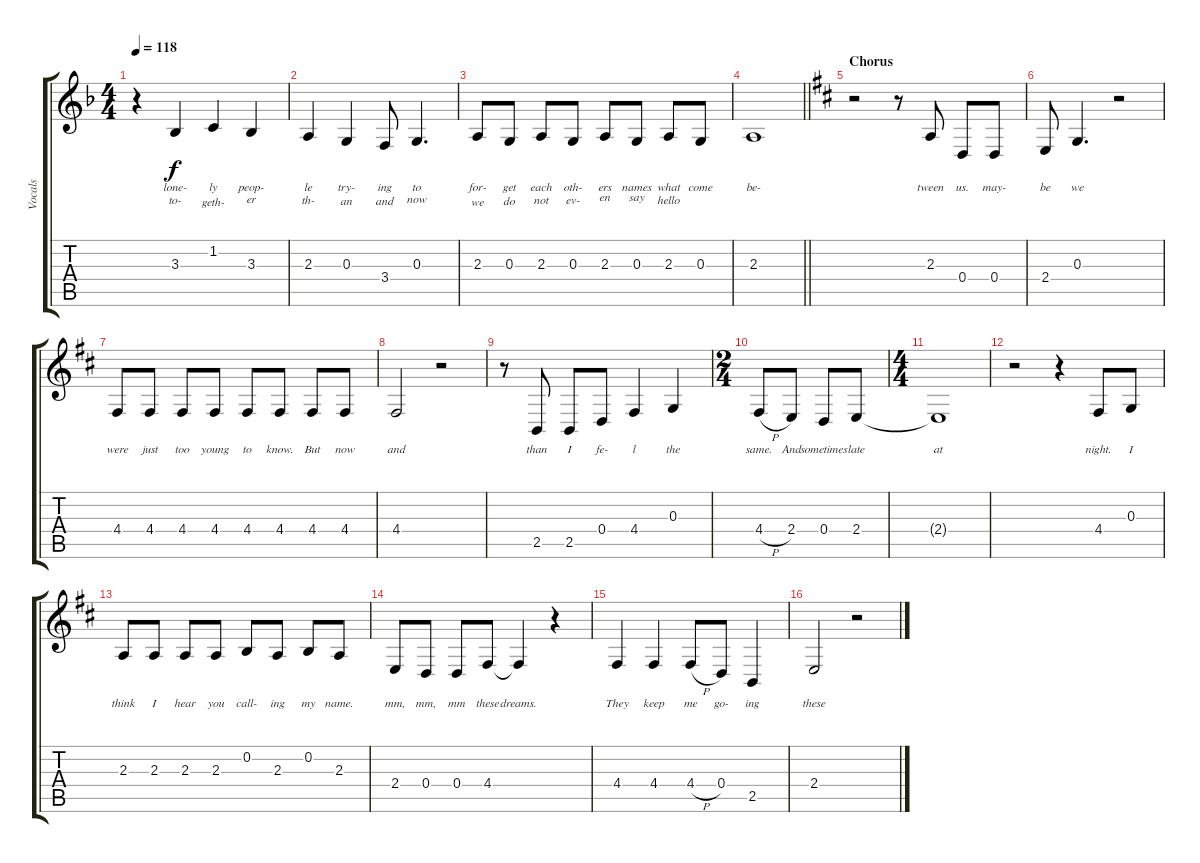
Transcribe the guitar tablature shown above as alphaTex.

\track ("Vocals" "Vocals") {instrument altosax bank 2}
\staff {score tabs}
\tuning (E4 B3 G3 D3 A2 E2) {hide}
\ts (4 4)
\tempo 118
\clef g2
\ks dminor
r.4{dy f} 3.3.4{lyrics (0 "lone-") lyrics (1 "to-") lyrics (2 "") lyrics (3 "") lyrics (4 "")} 1.2.4{lyrics (0 "ly") lyrics (1 "geth-") lyrics (2 "") lyrics (3 "") lyrics (4 "")} 3.3.4{lyrics (0 "peop-") lyrics (1 "er") lyrics (2 "") lyrics (3 "") lyrics (4 "")} |
2.3.4{lyrics (0 "le") lyrics (1 "th-") lyrics (2 "") lyrics (3 "") lyrics (4 "")} 0.3.4{lyrics (0 "try-") lyrics (1 "an") lyrics (2 "") lyrics (3 "") lyrics (4 "")} 3.4.8{lyrics (0 "ing") lyrics (1 "and") lyrics (2 "") lyrics (3 "") lyrics (4 "")} 0.3.4{d lyrics (0 "to") lyrics (1 "now") lyrics (2 "") lyrics (3 "") lyrics (4 "")} |
2.3.8{lyrics (0 "for-") lyrics (1 "we") lyrics (2 "") lyrics (3 "") lyrics (4 "")} 0.3.8{lyrics (0 "get") lyrics (1 "do") lyrics (2 "") lyrics (3 "") lyrics (4 "")} 2.3.8{lyrics (0 "each") lyrics (1 "not") lyrics (2 "") lyrics (3 "") lyrics (4 "")} 0.3.8{lyrics (0 "oth-") lyrics (1 "ev-") lyrics (2 "") lyrics (3 "") lyrics (4 "")} 2.3.8{lyrics (0 "ers") lyrics (1 "en") lyrics (2 "") lyrics (3 "") lyrics (4 "")} 0.3.8{lyrics (0 "names") lyrics (1 "say") lyrics (2 "") lyrics (3 "") lyrics (4 "")} 2.3.8{lyrics (0 "what") lyrics (1 "hello") lyrics (2 "") lyrics (3 "") lyrics (4 "")} 0.3.8{lyrics (0 "come") lyrics (1 "") lyrics (2 "") lyrics (3 "") lyrics (4 "")} |
\barLineRight lightlight
2.3.1{lyrics (0 "be-") lyrics (1 "") lyrics (2 "") lyrics (3 "") lyrics (4 "")} |
\section ("" "Chorus")
\ks d
r.2 r.8 2.3.8{lyrics (0 "tween") lyrics (1 "") lyrics (2 "") lyrics (3 "") lyrics (4 "")} 0.4.8{lyrics (0 "us.") lyrics (1 "") lyrics (2 "") lyrics (3 "") lyrics (4 "")} 0.4.8{lyrics (0 "may-") lyrics (1 "") lyrics (2 "") lyrics (3 "") lyrics (4 "")} |
2.4.8{lyrics (0 "be") lyrics (1 "") lyrics (2 "") lyrics (3 "") lyrics (4 "")} 0.3.4{d lyrics (0 "we") lyrics (1 "") lyrics (2 "") lyrics (3 "") lyrics (4 "")} r.2 |
4.4.8{lyrics (0 "were") lyrics (1 "") lyrics (2 "") lyrics (3 "") lyrics (4 "")} 4.4.8{lyrics (0 "just") lyrics (1 "") lyrics (2 "") lyrics (3 "") lyrics (4 "")} 4.4.8{lyrics (0 "too") lyrics (1 "") lyrics (2 "") lyrics (3 "") lyrics (4 "")} 4.4.8{lyrics (0 "young") lyrics (1 "") lyrics (2 "") lyrics (3 "") lyrics (4 "")} 4.4.8{lyrics (0 "to") lyrics (1 "") lyrics (2 "") lyrics (3 "") lyrics (4 "")} 4.4.8{lyrics (0 "know.") lyrics (1 "") lyrics (2 "") lyrics (3 "") lyrics (4 "")} 4.4.8{lyrics (0 "But") lyrics (1 "") lyrics (2 "") lyrics (3 "") lyrics (4 "")} 4.4.8{lyrics (0 "now") lyrics (1 "") lyrics (2 "") lyrics (3 "") lyrics (4 "")} |
4.4.2{lyrics (0 "and") lyrics (1 "") lyrics (2 "") lyrics (3 "") lyrics (4 "")} r.2 |
r.8 2.5.8{lyrics (0 "than") lyrics (1 "") lyrics (2 "") lyrics (3 "") lyrics (4 "")} 2.5.8{lyrics (0 "I") lyrics (1 "") lyrics (2 "") lyrics (3 "") lyrics (4 "")} 0.4.8{lyrics (0 "fe-") lyrics (1 "") lyrics (2 "") lyrics (3 "") lyrics (4 "")} 4.4.4{lyrics (0 "l") lyrics (1 "") lyrics (2 "") lyrics (3 "") lyrics (4 "")} 0.3.4{lyrics (0 "the") lyrics (1 "") lyrics (2 "") lyrics (3 "") lyrics (4 "")} |
\ts (2 4)
4.4{h}.8{lyrics (0 "same.") lyrics (1 "") lyrics (2 "") lyrics (3 "") lyrics (4 "")} 2.4.8{lyrics (0 "And") lyrics (1 "") lyrics (2 "") lyrics (3 "") lyrics (4 "")} 0.4.8{lyrics (0 "sometimes") lyrics (1 "") lyrics (2 "") lyrics (3 "") lyrics (4 "")} 2.4.8{lyrics (0 "late") lyrics (1 "") lyrics (2 "") lyrics (3 "") lyrics (4 "")} |
\ts (4 4)
2.4{t}.1{lyrics (0 "at") lyrics (1 "") lyrics (2 "") lyrics (3 "") lyrics (4 "")} |
r.2 r.4 4.4.8{lyrics (0 "night.") lyrics (1 "") lyrics (2 "") lyrics (3 "") lyrics (4 "")} 0.3.8{lyrics (0 "I") lyrics (1 "") lyrics (2 "") lyrics (3 "") lyrics (4 "")} |
2.3.8{lyrics (0 "think") lyrics (1 "") lyrics (2 "") lyrics (3 "") lyrics (4 "")} 2.3.8{lyrics (0 "I") lyrics (1 "") lyrics (2 "") lyrics (3 "") lyrics (4 "")} 2.3.8{lyrics (0 "hear") lyrics (1 "") lyrics (2 "") lyrics (3 "") lyrics (4 "")} 2.3.8{lyrics (0 "you") lyrics (1 "") lyrics (2 "") lyrics (3 "") lyrics (4 "")} 0.2.8{lyrics (0 "call-") lyrics (1 "") lyrics (2 "") lyrics (3 "") lyrics (4 "")} 2.3.8{lyrics (0 "ing") lyrics (1 "") lyrics (2 "") lyrics (3 "") lyrics (4 "")} 0.2.8{lyrics (0 "my") lyrics (1 "") lyrics (2 "") lyrics (3 "") lyrics (4 "")} 2.3.8{lyrics (0 "name.") lyrics (1 "") lyrics (2 "") lyrics (3 "") lyrics (4 "")} |
2.4.8{lyrics (0 "mm,") lyrics (1 "") lyrics (2 "") lyrics (3 "") lyrics (4 "")} 0.4.8{lyrics (0 "mm,") lyrics (1 "") lyrics (2 "") lyrics (3 "") lyrics (4 "")} 0.4.8{lyrics (0 "mm") lyrics (1 "") lyrics (2 "") lyrics (3 "") lyrics (4 "")} 4.4.8{lyrics (0 "these") lyrics (1 "") lyrics (2 "") lyrics (3 "") lyrics (4 "")} 4.4{t}.4{lyrics (0 "dreams.") lyrics (1 "") lyrics (2 "") lyrics (3 "") lyrics (4 "")} r.4 |
4.4.4{lyrics (0 "They") lyrics (1 "") lyrics (2 "") lyrics (3 "") lyrics (4 "")} 4.4.4{lyrics (0 "keep") lyrics (1 "") lyrics (2 "") lyrics (3 "") lyrics (4 "")} 4.4{h}.8{lyrics (0 "me") lyrics (1 "") lyrics (2 "") lyrics (3 "") lyrics (4 "")} 0.4.8{lyrics (0 "go-") lyrics (1 "") lyrics (2 "") lyrics (3 "") lyrics (4 "")} 2.5.4{lyrics (0 "ing") lyrics (1 "") lyrics (2 "") lyrics (3 "") lyrics (4 "")} |
2.4.2{lyrics (0 "these") lyrics (1 "") lyrics (2 "") lyrics (3 "") lyrics (4 "")} r.2
